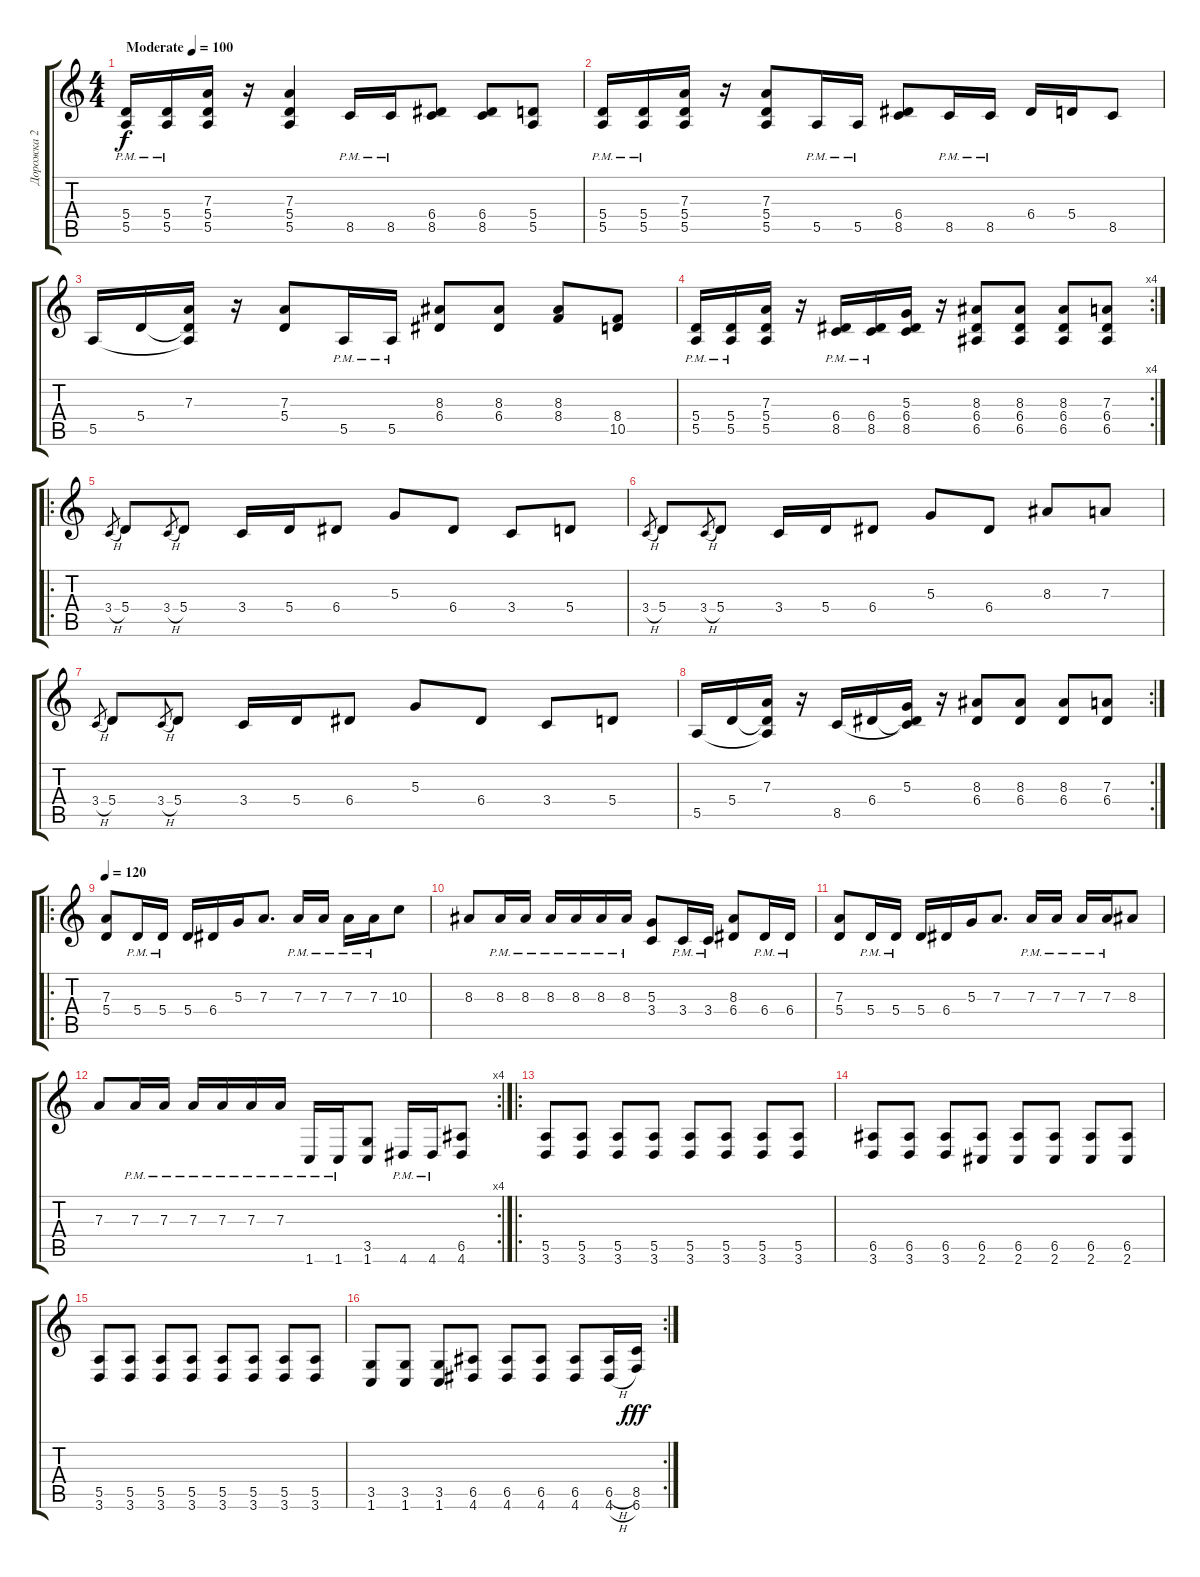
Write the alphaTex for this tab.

\track ("Дорожка 2" "Дорожка 2") {instrument overdrivenguitar}
\staff {score tabs}
\tuning (B3 Gb3 D3 A2 E2 B1) {hide}
\ts (4 4)
\tempo (100 "Moderate")
\clef g2
\ks c
(5.4{pm} 5.5{pm}).16{dy f instrument overdrivenguitar} (5.4{pm} 5.5{pm}).16 (7.3 5.4 5.5).16 r.16 (7.3 5.4 5.5).4 8.5{pm}.16 8.5{pm}.16 (6.4 8.5).8 (6.4 8.5).8 (5.4 5.5).8 |
(5.4{pm} 5.5{pm}).16 (5.4{pm} 5.5{pm}).16 (7.3 5.4 5.5).16 r.16 (7.3 5.4 5.5).8 5.5{pm}.16 5.5{pm}.16 (6.4 8.5).8 8.5{pm}.16 8.5{pm}.16 6.4.16 5.4.16 8.5.8 |
5.5.16 5.4.16 (7.3 5.4{t} 5.5{t}).16 r.16 (7.3 5.4).8 5.5{pm}.16 5.5{pm}.16 (8.3 6.4).8 (8.3 6.4).8 (8.3 8.4).8 (8.4 10.5).8 |
\rc 4
(5.4{pm} 5.5{pm}).16 (5.4{pm} 5.5{pm}).16 (7.3 5.4 5.5).16 r.16 (6.4{pm} 8.5{pm}).16 (6.4{pm} 8.5{pm}).16 (5.3 6.4 8.5).16 r.16 (8.3 6.4 6.5).8 (8.3 6.4 6.5).8 (8.3 6.4 6.5).8 (7.3 6.4 6.5).8 |
\ro
3.4{h}.8{gr} 5.4.8 3.4{h}.8{gr} 5.4.8 3.4.16 5.4.16 6.4.8 5.3.8 6.4.8 3.4.8 5.4.8 |
3.4{h}.8{gr} 5.4.8 3.4{h}.8{gr} 5.4.8 3.4.16 5.4.16 6.4.8 5.3.8 6.4.8 8.3.8 7.3.8 |
3.4{h}.8{gr} 5.4.8 3.4{h}.8{gr} 5.4.8 3.4.16 5.4.16 6.4.8 5.3.8 6.4.8 3.4.8 5.4.8 |
\rc 2
5.5.16 5.4.16 (7.3 5.4{t} 5.5{t}).16 r.16 8.5.16 6.4.16 (5.3 6.4{t} 8.5{t}).16 r.16 (8.3 6.4).8 (8.3 6.4).8 (8.3 6.4).8 (7.3 6.4).8 |
\ro
\tempo 120
(7.3 5.4).8 5.4{pm}.16 5.4{pm}.16 5.4.16 6.4.16 5.3.16 7.3.8{d} 7.3{pm}.16 7.3{pm}.16 7.3{pm}.16 7.3{pm}.16 10.3.8 |
8.3.8 8.3{pm}.16 8.3{pm}.16 8.3{pm}.16 8.3{pm}.16 8.3{pm}.16 8.3{pm}.16 (5.3 3.4).8 3.4{pm}.16 3.4{pm}.16 (8.3 6.4).8 6.4{pm}.16 6.4{pm}.16 |
(7.3 5.4).8 5.4{pm}.16 5.4{pm}.16 5.4.16 6.4.16 5.3.16 7.3.8{d} 7.3{pm}.16 7.3{pm}.16 7.3{pm}.16 7.3{pm}.16 8.3.8 |
\rc 4
7.3.8 7.3{pm}.16 7.3{pm}.16 7.3{pm}.16 7.3{pm}.16 7.3{pm}.16 7.3{pm}.16 1.6{pm}.16 1.6{pm}.16 (3.5 1.6).8 4.6{pm}.16 4.6{pm}.16 (6.5 4.6).8 |
\ro
(5.5 3.6).8 (5.5 3.6).8 (5.5 3.6).8 (5.5 3.6).8 (5.5 3.6).8 (5.5 3.6).8 (5.5 3.6).8 (5.5 3.6).8 |
(6.5 3.6).8 (6.5 3.6).8 (6.5 3.6).8 (6.5 2.6).8 (6.5 2.6).8 (6.5 2.6).8 (6.5 2.6).8 (6.5 2.6).8 |
(5.5 3.6).8 (5.5 3.6).8 (5.5 3.6).8 (5.5 3.6).8 (5.5 3.6).8 (5.5 3.6).8 (5.5 3.6).8 (5.5 3.6).8 |
\rc 2
(3.5 1.6).8 (3.5 1.6).8 (3.5 1.6).8 (6.5 4.6).8 (6.5 4.6).8 (6.5 4.6).8 (6.5 4.6).8 (6.5{h} 4.6{h}).16 (8.5 6.6).16{dy fff}
